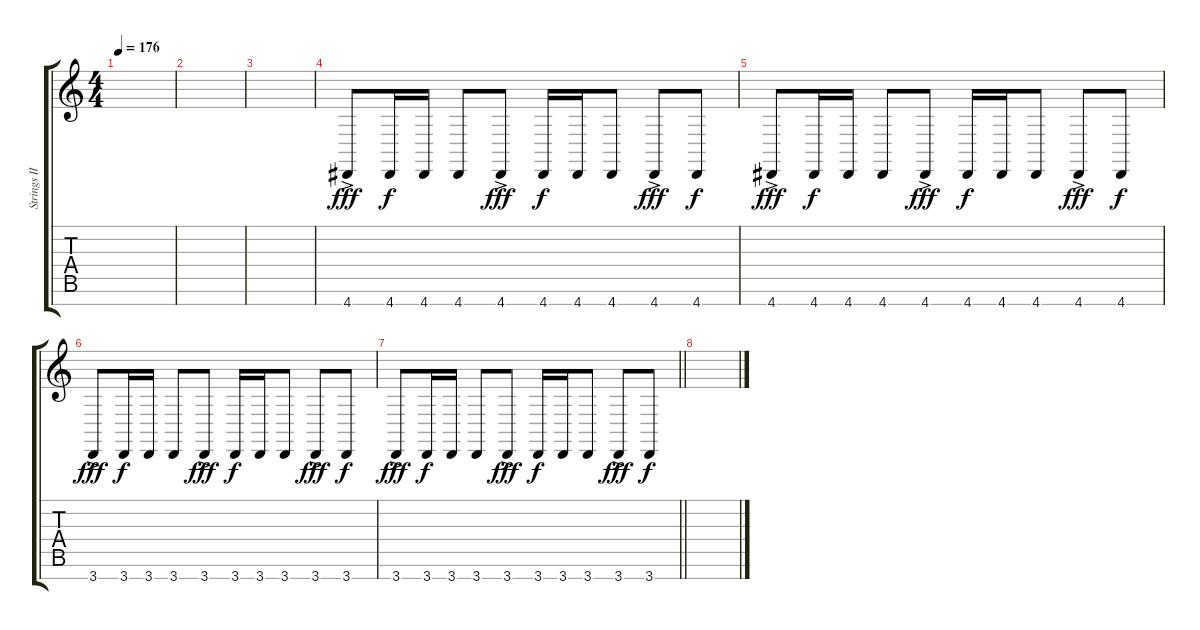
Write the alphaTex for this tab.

\track ("Strings II" "Strings II") {instrument stringensemble1}
\staff {score tabs}
\tuning (E4 B3 G3 D3 A2 E2 B1) {hide}
\ts (4 4)
\tempo 176
\clef g2
\ks c
|
|
|
4.7{ac}.8{dy fff} 4.7.16{dy f} 4.7.16 4.7.8 4.7{ac}.8{dy fff} 4.7.16{dy f} 4.7.16 4.7.8 4.7{ac}.8{dy fff} 4.7.8{dy f} |
4.7{ac}.8{dy fff} 4.7.16{dy f} 4.7.16 4.7.8 4.7{ac}.8{dy fff} 4.7.16{dy f} 4.7.16 4.7.8 4.7{ac}.8{dy fff} 4.7.8{dy f} |
3.7{ac}.8{dy fff} 3.7.16{dy f} 3.7.16 3.7.8 3.7{ac}.8{dy fff} 3.7.16{dy f} 3.7.16 3.7.8 3.7{ac}.8{dy fff} 3.7.8{dy f} |
\barLineRight lightlight
3.7{ac}.8{dy fff} 3.7.16{dy f} 3.7.16 3.7.8 3.7{ac}.8{dy fff} 3.7.16{dy f} 3.7.16 3.7.8 3.7{ac}.8{dy fff} 3.7.8{dy f} |
\section ("" "")
